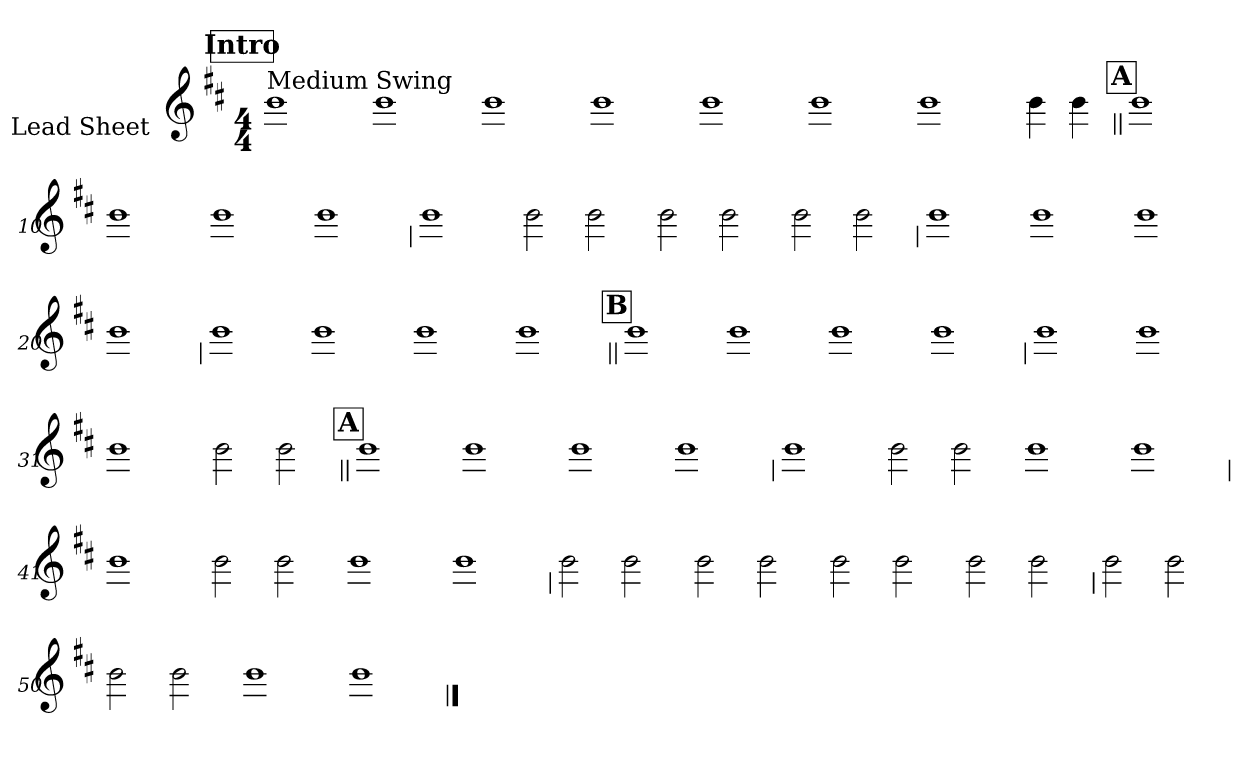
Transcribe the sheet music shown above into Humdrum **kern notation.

**kern
*part1
*staff1
*I"Lead Sheet
*stria0
*clefG2
*k[f#c#]
*D:
*M4/4
!!LO:REH:place=s1:a:t=Intro
=1||
!LO:TX:a:t=Medium Swing
1b
=2-
1b
=3-
1b
=4-
1b
=5-
1b
=6-
1b
=7-
1b
=8-
4b
4b
!!LO:LB:g=z
!!LO:REH:place=s1:a:t=A
=9||
1b
=10-
1b
=11-
1b
=12-
1b
!!LO:LB:g=z
=13
1b
=14-
2b
2b
=15-
2b
2b
=16-
2b
2b
!!LO:LB:g=z
=17
1b
=18-
1b
=19-
1b
=20-
1b
!!LO:LB:g=z
=21
1b
=22-
1b
=23-
1b
=24-
1b
!!LO:LB:g=z
!!LO:REH:place=s1:a:t=B
=25||
1b
=26-
1b
=27-
1b
=28-
1b
!!LO:LB:g=z
=29
1b
=30-
1b
=31-
1b
=32-
2b
2b
!!LO:LB:g=z
!!LO:REH:place=s1:a:t=A
=33||
1b
=34-
1b
=35-
1b
=36-
1b
!!LO:LB:g=z
=37
1b
=38-
2b
2b
=39-
1b
=40-
1b
!!LO:LB:g=z
=41
1b
=42-
2b
2b
=43-
1b
=44-
1b
!!LO:LB:g=z
=45
2b
2b
=46-
2b
2b
=47-
2b
2b
=48-
2b
2b
!!LO:LB:g=z
=49
2b
2b
=50-
2b
2b
=51-
1b
=52-
1b
==
*-
